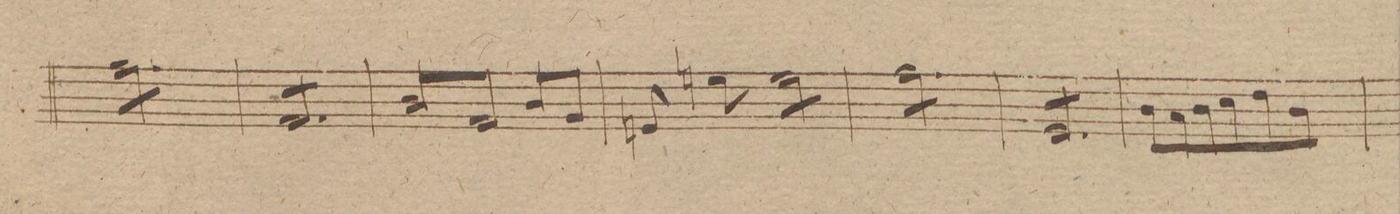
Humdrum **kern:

**kern	**dynam
*I"Viola.	*
*clefC3	*
*k[f#]	*
*met(c|)	*
*M3/4	*
8g\L	.
8g\	.
8g\	.
8g\	.
8g\	.
8g\J	.
=204	=204
8F#/L	.
8F#/	.
8F#/	.
8F#/	.
8F#/	.
8F#/J	.
=205	=205
8c\L	.
8G/	.
8c\	.
8G/J	.
*Xtremolo	*
8c\L	.
8A/J	.
=206	=206
8Fn/	.
8fn\	.
*tremolo	*
8f\L	.
8f\	.
8f\	.
8f\J	.
=207	=207
8g\L	.
8g\	.
8g\	.
8g\	.
8g\	.
8g\J	.
=208	=208
8F#/L	.
8F#/	.
8F#/	.
8F#/	.
8F#/	.
8F#/J	.
=209	=209
*Xtremolo	*
8c\L	.
8B/	.
8c\	.
8d\	.
8e\	.
8c\J	.
=210	=210
*-	*-
